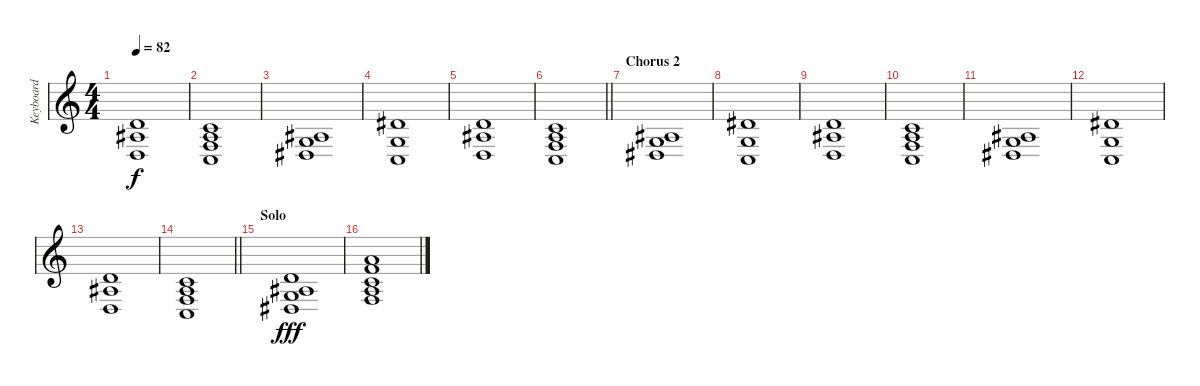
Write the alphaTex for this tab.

\track ("Keyboard" "Keyboard") {instrument synthstrings1}
\staff {score}
\tuning (E4 B3 G3 D3 A2 E2) {hide}
\ts (4 4)
\tempo 82
\clef g2
\ks c
(3.2 3.3 5.5).1{dy f} |
(1.2 2.3 3.4 3.5).1 |
(3.3 5.4 6.5).1 |
(4.2 5.4 3.5).1 |
(3.2 3.3 5.5).1 |
\barLineRight lightlight
(1.2 2.3 3.4 3.5).1 |
\section ("" "Chorus 2")
(3.3 5.4 6.5).1 |
(4.2 5.4 3.5).1 |
(3.2 3.3 5.5).1 |
(1.2 2.3 3.4 3.5).1 |
(3.3 5.4 6.5).1 |
(4.2 5.4 3.5).1 |
(3.2 3.3 5.5).1 |
\barLineRight lightlight
(1.2 2.3 3.4 3.5).1 |
\section ("" "Solo")
(3.2 3.3 5.4 6.5).1{dy fff volume 9} |
(5.1 6.2 5.3 7.4 8.5).1
